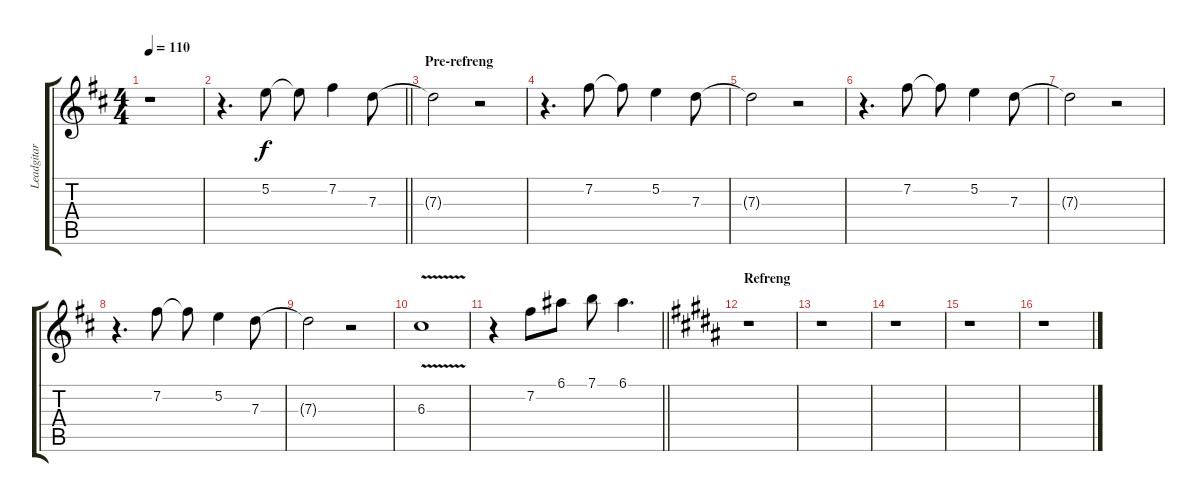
\track ("Leadgitar" "Leadgitar") {instrument distortionguitar}
\staff {score tabs}
\tuning (E4 B3 G3 D3 A2 E2) {hide}
\ts (4 4)
\tempo 110
\clef g2
\ks d
r.1{dy f} |
\barLineRight lightlight
r.4{d} 5.2.8 5.2{t}.8 7.2.4 7.3.8 |
\section ("" "Pre-refreng")
7.3{t}.2 r.2 |
r.4{d} 7.2.8 7.2{t}.8 5.2.4 7.3.8 |
7.3{t}.2 r.2 |
r.4{d} 7.2.8 7.2{t}.8 5.2.4 7.3.8 |
7.3{t}.2 r.2 |
r.4{d} 7.2.8 7.2{t}.8 5.2.4 7.3.8 |
7.3{t}.2 r.2 |
6.3{v}.1 |
\barLineRight lightlight
r.4 7.2.8 6.1.8 7.1.8 6.1.4{d} |
\section ("" "Refreng")
\ks b
r.1 |
r.1 |
r.1 |
r.1 |
r.1
